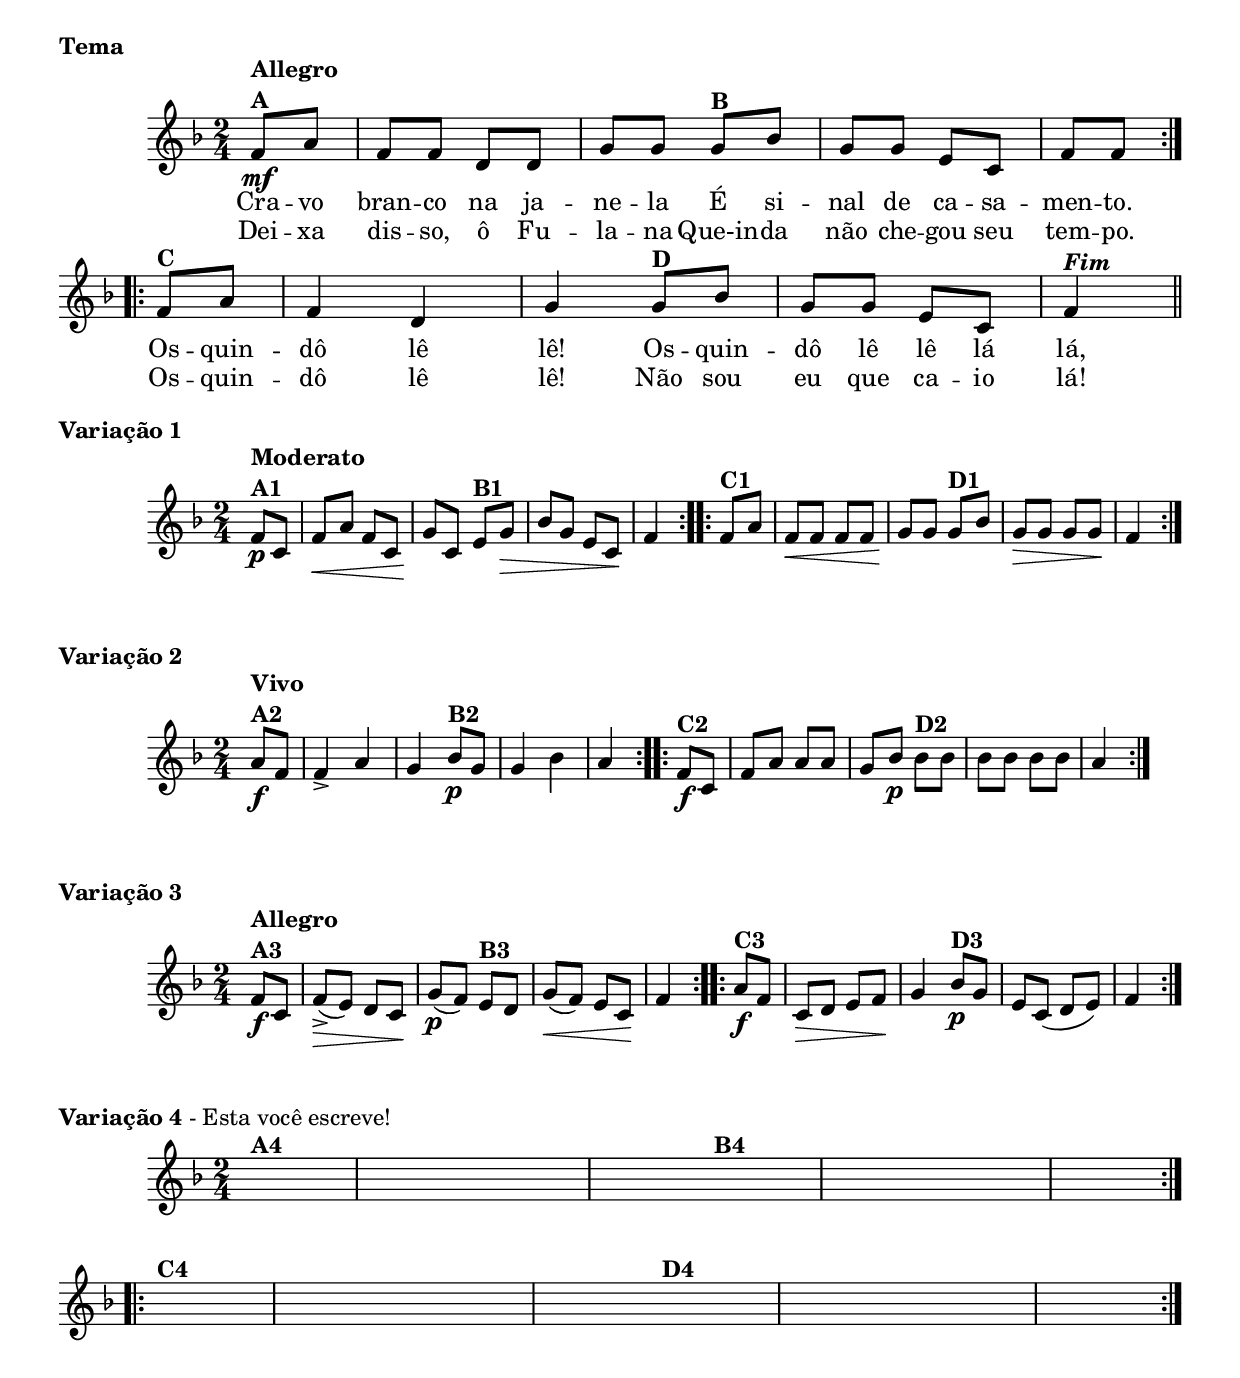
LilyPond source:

% -*- coding: utf-8 -*-

\version "2.14.2"

%%#(set-global-staff-size 16)

%\header {title = "Cravo branco na janela"}


\score{
  
<<
\override Score.BarNumber #'transparent = ##t

\context Voice = melody \relative c' {


\override Staff.TimeSignature #'style = #'()
\time 2/4
\key f \major
\partial 8*2

\repeat volta 2 {
	f8\mf^\markup {\column {\bold {Allegro  A}}} a 
	f f d d g g 
	g8^\markup {\bold B} bes g g e c f f 

}

\context Voice = verse {

\repeat volta 2 {
	f8^\markup {\bold C} a f4 d g
	g8^\markup {\bold D} bes g g e c f4^\markup  { \italic \bold Fim  }
\bar "||"
	}
\break

	}
	}

\lyricsto melody \context Lyrics = mainlyrics \lyricmode {
       	
	Cra8 -- vo bran -- co na ja  -- ne -- la
	É si -- nal de ca  -- sa -- men -- to.
	}

\lyricsto melody \context Lyrics = repeatlyrics \lyricmode {

	Dei -- xa dis8 -- so, ô Fu -- la -- na
	Que-in -- da não che -- gou seu tem -- po.
	}

\lyricsto verse \context Lyrics = mainlyrics \lyricmode {

	
	Os8 -- quin -- dô4 lê lê!
	Os8 -- quin -- dô lê lê lá lá,4 
	}

\lyricsto verse \context Lyrics = repeatlyrics \lyricmode {

	Os8 -- quin -- dô4 lê lê!
	Não8 sou eu que ca -- io lá!
\break
	}
   
    >>
\header {piece = \markup{ \bold Tema}    }

  }
  



\score {
    
\relative c'{
\override Staff.TimeSignature #'style = #'()
\time 2/4
\key f \major
\partial 8*2

\repeat volta 2 {
	f8\p^\markup {\column {\bold {Moderato  A1}}} c f\< a f c
	g'\! c, 
	e^\markup {\bold B1} g\> bes g 
	e c\! f4 

}

\repeat volta 2 {
	f8^\markup {\bold C1} a f\< f f f g\! g
	g8^\markup {\bold D1} bes g\> g g g\! f4
	}
	}

\header {piece = \markup { \bold {Variação 1}}}  

  	}


\score {
    
\relative c'{
\override Staff.TimeSignature #'style = #'()
\time 2/4
\key f \major
\partial 8*2

\repeat volta 2 {
	a'8\f^\markup {\column {\bold {Vivo  A2}}} f f4-> a g
	bes8\p^\markup {\bold B2} g g4 bes a4

}

\repeat volta 2 {
	f8\f^\markup {\bold C2 } c f a a a 
	g bes\p 
	bes^\markup {\bold D2} bes bes bes bes bes a4	
	}
	}

\header {piece = \markup { \bold {Variação 2}}}  

  	}


\score {
    
\relative c'{
\override Staff.TimeSignature #'style = #'()
\time 2/4
\key f \major
\partial 8*2

\repeat volta 2 {
	f8\f^\markup{\column {\bold {Allegro  A3}}} c f->\>( e) d c\!
	g'\p( f) 
	e^\markup {\bold B3} d g\<( f) e c\! f4

}

\repeat volta 2 {
	a8\f^\markup {\bold C3} f c\> d e f\! g4
	bes8\p^\markup {\bold D3} g e c( d e) f4
	}
	}

\header {piece = \markup { \bold {Variação 3}}}  

  	}


\score {
    
\relative c'{
\override Staff.TimeSignature #'style = #'()
\time 2/4
\key f \major
\partial 8*2
\hideNotes
\repeat volta 2 {
	f8^\markup {\bold A4 } c f e d c
	g f 
	e^\markup {\bold B4} d g f e c f4 

}
\break
\repeat volta 2 {
	a8^\markup {\bold C4} f c d e f g4
	bes8^\markup {\bold D4} g e c d e f4
	}
	}

\header {piece = \markup{ \bold Variação \bold 4 - Esta você escreve!}}  

}
